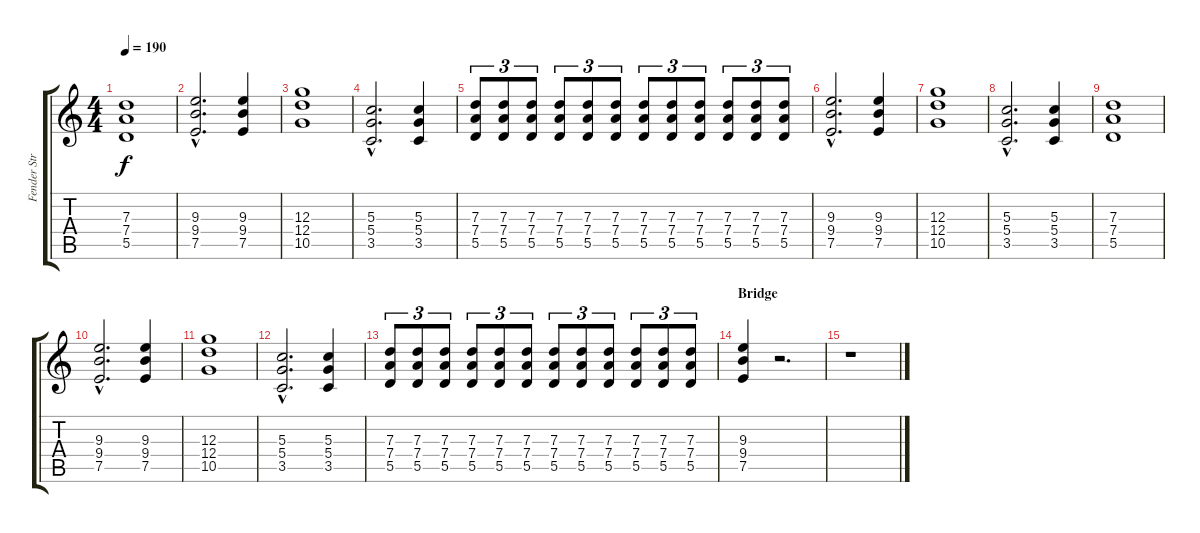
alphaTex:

\track ("Fender Stratocaster '86 White" "Fender Str") {instrument overdrivenguitar}
\staff {score tabs}
\tuning (E4 B3 G3 D3 A2 E2) {hide}
\ts (4 4)
\tempo 190
\clef g2
\ks c
(7.3 7.4 5.5).1{dy f} |
(9.3{hac} 9.4{hac} 7.5{hac}).2{d} (9.3 9.4 7.5).4 |
(12.3 12.4 10.5).1 |
(5.3{hac} 5.4{hac} 3.5{hac}).2{d} (5.3 5.4 3.5).4 |
(7.3 7.4 5.5).8{tu (3 2)} (7.3 7.4 5.5).8{tu (3 2)} (7.3 7.4 5.5).8{tu (3 2)} (7.3 7.4 5.5).8{tu (3 2)} (7.3 7.4 5.5).8{tu (3 2)} (7.3 7.4 5.5).8{tu (3 2)} (7.3 7.4 5.5).8{tu (3 2)} (7.3 7.4 5.5).8{tu (3 2)} (7.3 7.4 5.5).8{tu (3 2)} (7.3 7.4 5.5).8{tu (3 2)} (7.3 7.4 5.5).8{tu (3 2)} (7.3 7.4 5.5).8{tu (3 2)} |
(9.3{hac} 9.4{hac} 7.5{hac}).2{d} (9.3 9.4 7.5).4 |
(12.3 12.4 10.5).1 |
(5.3{hac} 5.4{hac} 3.5{hac}).2{d} (5.3 5.4 3.5).4 |
(7.3 7.4 5.5).1 |
(9.3{hac} 9.4{hac} 7.5{hac}).2{d} (9.3 9.4 7.5).4 |
(12.3 12.4 10.5).1 |
(5.3{hac} 5.4{hac} 3.5{hac}).2{d} (5.3 5.4 3.5).4 |
(7.3 7.4 5.5).8{tu (3 2)} (7.3 7.4 5.5).8{tu (3 2)} (7.3 7.4 5.5).8{tu (3 2)} (7.3 7.4 5.5).8{tu (3 2)} (7.3 7.4 5.5).8{tu (3 2)} (7.3 7.4 5.5).8{tu (3 2)} (7.3 7.4 5.5).8{tu (3 2)} (7.3 7.4 5.5).8{tu (3 2)} (7.3 7.4 5.5).8{tu (3 2)} (7.3 7.4 5.5).8{tu (3 2)} (7.3 7.4 5.5).8{tu (3 2)} (7.3 7.4 5.5).8{tu (3 2)} |
\section ("" "Bridge")
(9.3 9.4 7.5).4 r.2{d} |
r.1
